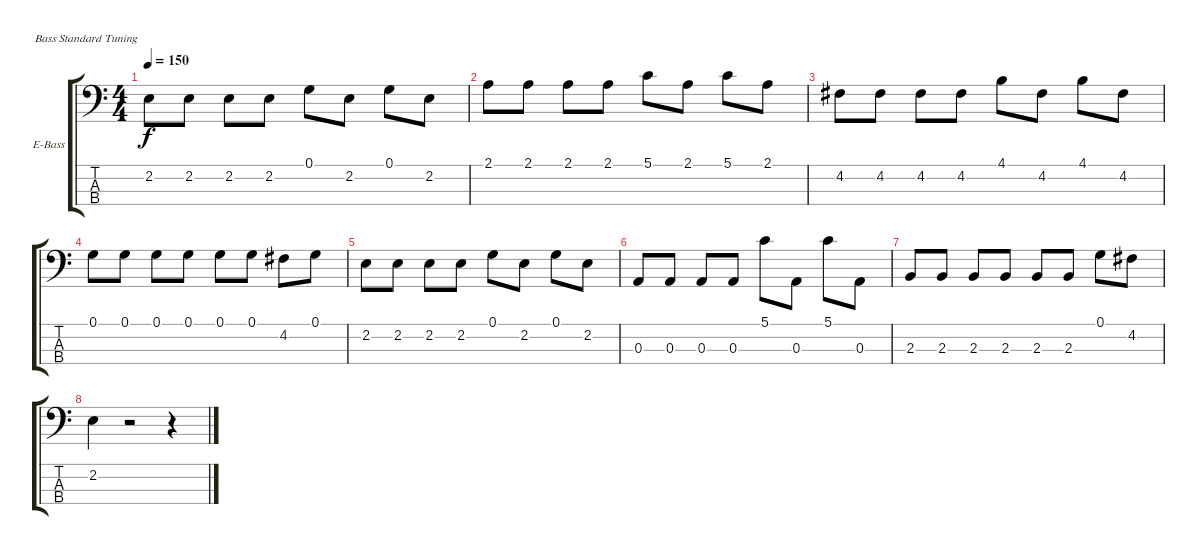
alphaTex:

\bracketExtendMode groupsimilarinstruments
\firstSystemTrackNameOrientation horizontal
\otherSystemsTrackNameOrientation horizontal
\track ("Bass" "E-Bass") {instrument electricbassfinger}
\staff {score tabs}
\tuning (G2 D2 A1 E1)
\ts (4 4)
\tempo 150
\clef f4
\ks c
2.2.8{dy f} 2.2.8 2.2.8 2.2.8 0.1.8 2.2.8 0.1.8 2.2.8 |
2.1.8 2.1.8 2.1.8 2.1.8 5.1.8 2.1.8 5.1.8 2.1.8 |
4.2.8 4.2.8 4.2.8 4.2.8 4.1.8 4.2.8 4.1.8 4.2.8 |
0.1.8 0.1.8 0.1.8 0.1.8 0.1.8 0.1.8 4.2.8 0.1.8 |
2.2.8 2.2.8 2.2.8 2.2.8 0.1.8 2.2.8 0.1.8 2.2.8 |
0.3.8 0.3.8 0.3.8 0.3.8 5.1.8 0.3.8 5.1.8 0.3.8 |
2.3.8 2.3.8 2.3.8 2.3.8 2.3.8 2.3.8 0.1.8 4.2.8 |
2.2.4 r.2 r.4
